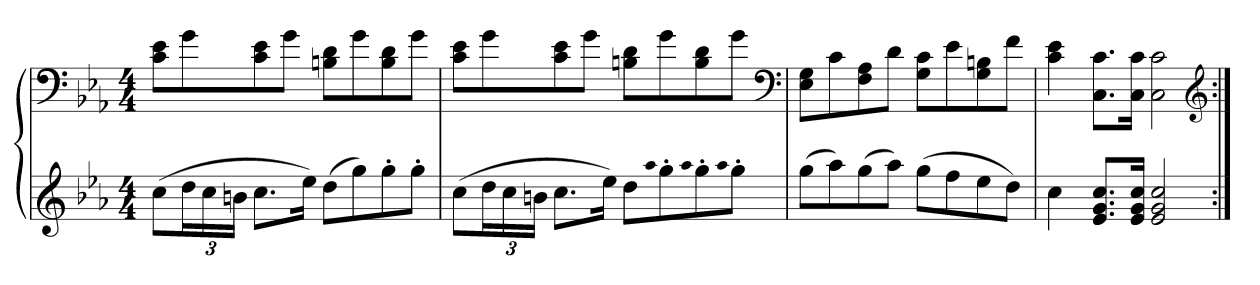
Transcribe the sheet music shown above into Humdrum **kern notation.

**kern	**kern
*part1	*part1
*staff2	*staff1
*clefG2	*clefF4
*k[b-e-a-]	*k[b-e-a-]
*c:	*c:
*M4/4	*M4/4
=	=
(8ccL	8c 8e-L
24ddL	8g
24cc	.
24bnJJ	.
8.ccL	8c 8e-
.	8gJ
16ee-Jk)	.
(8ddL	8Bn 8dL
8gg)	8g
8gg'	8B 8d
8gg'J	8gJ
=	=
(8ccL	8c 8e-L
24ddL	8g
24cc	.
24bnJJ	.
8.ccL	8c 8e-
.	8gJ
16ee-Jk)	.
8ddL	8Bn 8dL
qaa-	.
8gg'	8g
qaa-	.
8gg'	8B 8d
qaa-	.
8gg'J	8gJ
*	*clefF4
=	=
(8ggL	8E- 8GL
8aa-)	8c
(8gg	8F 8A-
8aa-J)	8dJ
(8ggL	8G 8cL
8ff	8e-
8ee-	8G 8Bn
8ddJ)	8fJ
=	=
4cc	4c 4e-
8.e- 8.g 8.ccL	8.C 8.cL
16e- 16g 16ccJk	16C 16cJk
2e- 2g 2cc	2C 2c
*	*clefG2
=:|!	=:|!
*-	*-
